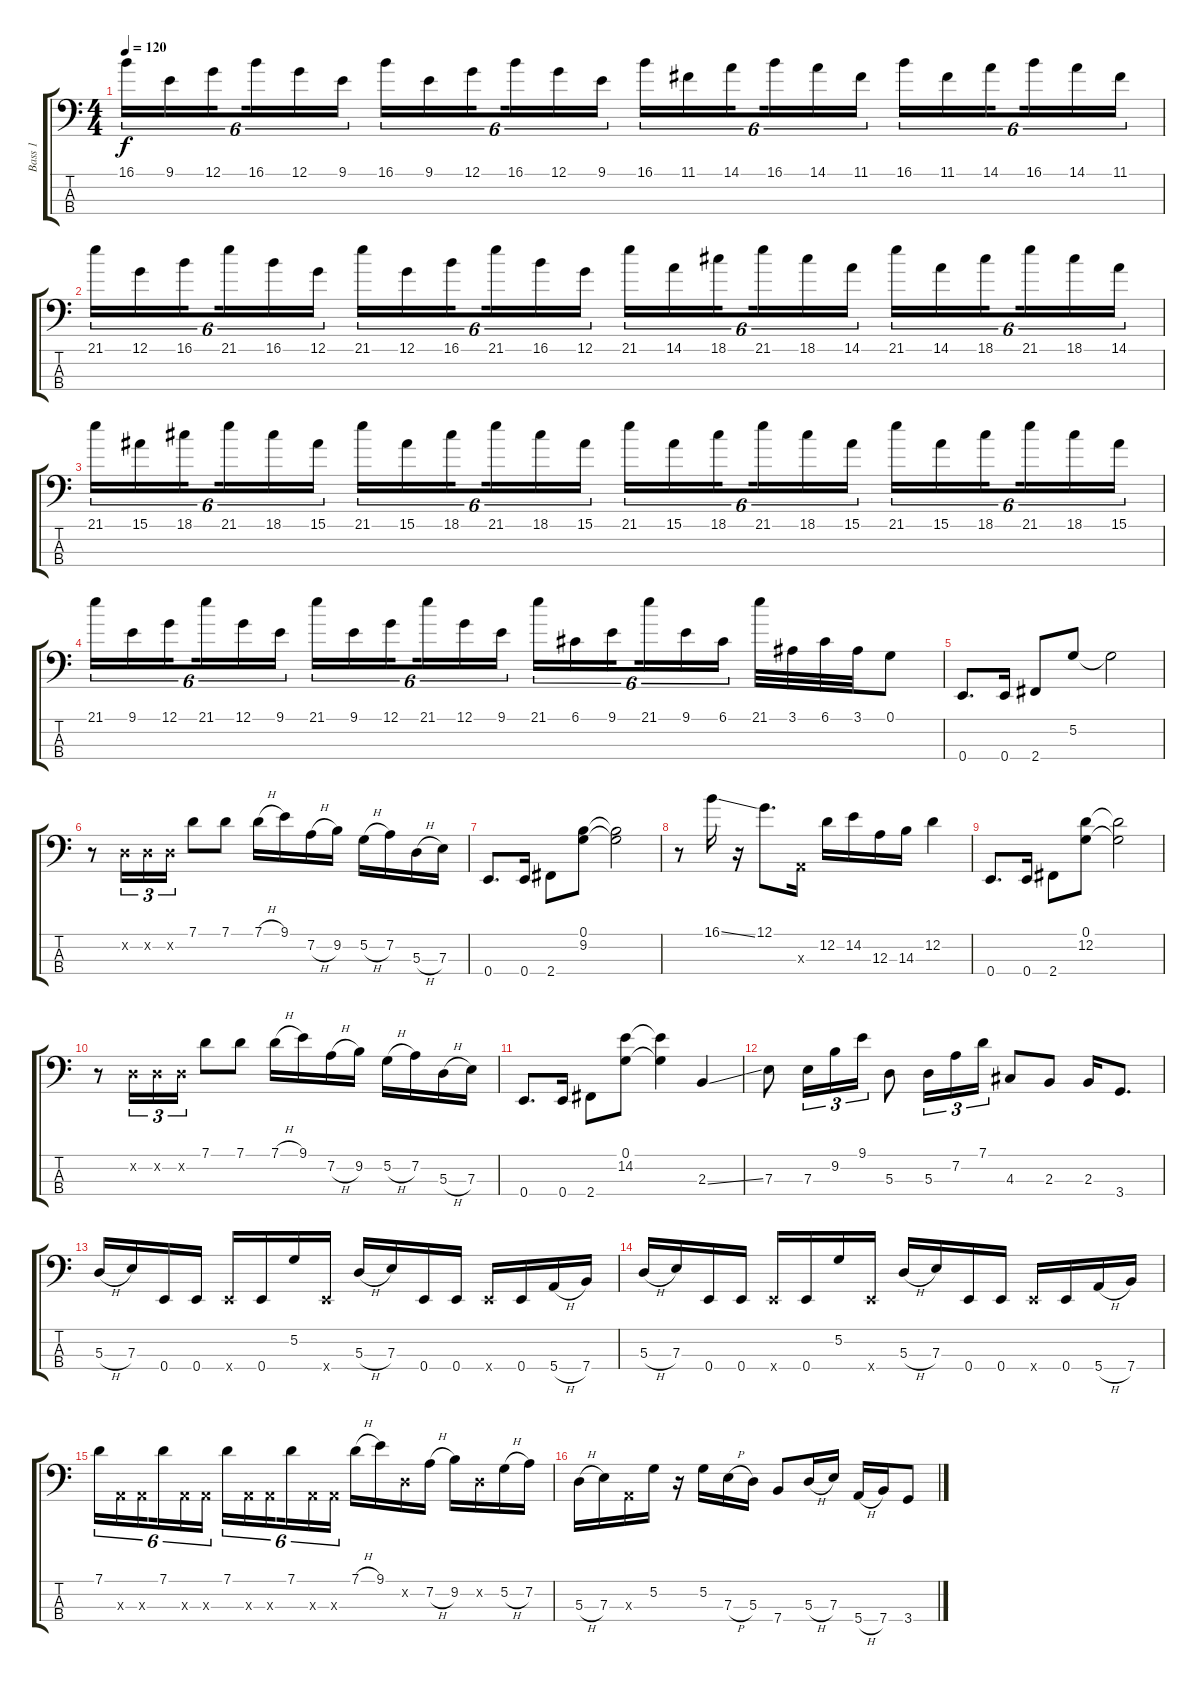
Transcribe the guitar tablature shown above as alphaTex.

\track ("Bass 1" "Bass 1") {solo instrument electricbassfinger}
\staff {score tabs}
\tuning (G2 D2 A1 E1) {hide}
\ts (4 4)
\tempo 120
\clef f4
\ks c
16.1.16{tu (6 4) dy f} 9.1.16{tu (6 4)} 12.1.16{tu (6 4) beam splitsecondary} 16.1.16{tu (6 4)} 12.1.16{tu (6 4)} 9.1.16{tu (6 4)} 16.1.16{tu (6 4)} 9.1.16{tu (6 4)} 12.1.16{tu (6 4) beam splitsecondary} 16.1.16{tu (6 4)} 12.1.16{tu (6 4)} 9.1.16{tu (6 4)} 16.1.16{tu (6 4)} 11.1.16{tu (6 4)} 14.1.16{tu (6 4) beam splitsecondary} 16.1.16{tu (6 4)} 14.1.16{tu (6 4)} 11.1.16{tu (6 4)} 16.1.16{tu (6 4)} 11.1.16{tu (6 4)} 14.1.16{tu (6 4) beam splitsecondary} 16.1.16{tu (6 4)} 14.1.16{tu (6 4)} 11.1.16{tu (6 4)} |
21.1.16{tu (6 4)} 12.1.16{tu (6 4)} 16.1.16{tu (6 4) beam splitsecondary} 21.1.16{tu (6 4)} 16.1.16{tu (6 4)} 12.1.16{tu (6 4)} 21.1.16{tu (6 4)} 12.1.16{tu (6 4)} 16.1.16{tu (6 4) beam splitsecondary} 21.1.16{tu (6 4)} 16.1.16{tu (6 4)} 12.1.16{tu (6 4)} 21.1.16{tu (6 4)} 14.1.16{tu (6 4)} 18.1.16{tu (6 4) beam splitsecondary} 21.1.16{tu (6 4)} 18.1.16{tu (6 4)} 14.1.16{tu (6 4)} 21.1.16{tu (6 4)} 14.1.16{tu (6 4)} 18.1.16{tu (6 4) beam splitsecondary} 21.1.16{tu (6 4)} 18.1.16{tu (6 4)} 14.1.16{tu (6 4)} |
21.1.16{tu (6 4)} 15.1.16{tu (6 4)} 18.1.16{tu (6 4) beam splitsecondary} 21.1.16{tu (6 4)} 18.1.16{tu (6 4)} 15.1.16{tu (6 4)} 21.1.16{tu (6 4)} 15.1.16{tu (6 4)} 18.1.16{tu (6 4) beam splitsecondary} 21.1.16{tu (6 4)} 18.1.16{tu (6 4)} 15.1.16{tu (6 4)} 21.1.16{tu (6 4)} 15.1.16{tu (6 4)} 18.1.16{tu (6 4) beam splitsecondary} 21.1.16{tu (6 4)} 18.1.16{tu (6 4)} 15.1.16{tu (6 4)} 21.1.16{tu (6 4)} 15.1.16{tu (6 4)} 18.1.16{tu (6 4) beam splitsecondary} 21.1.16{tu (6 4)} 18.1.16{tu (6 4)} 15.1.16{tu (6 4)} |
21.1.16{tu (6 4)} 9.1.16{tu (6 4)} 12.1.16{tu (6 4) beam splitsecondary} 21.1.16{tu (6 4)} 12.1.16{tu (6 4)} 9.1.16{tu (6 4)} 21.1.16{tu (6 4)} 9.1.16{tu (6 4)} 12.1.16{tu (6 4) beam splitsecondary} 21.1.16{tu (6 4)} 12.1.16{tu (6 4)} 9.1.16{tu (6 4)} 21.1.16{tu (6 4)} 6.1.16{tu (6 4)} 9.1.16{tu (6 4) beam splitsecondary} 21.1.16{tu (6 4)} 9.1.16{tu (6 4)} 6.1.16{tu (6 4)} 21.1.32 3.1.32 6.1.32 3.1.32 0.1.8 |
0.4.8{d} 0.4.16 2.4.8 5.2.8 5.2{t}.2 |
r.8 0.2{x}.16{tu (3 2)} 0.2{x}.16{tu (3 2)} 0.2{x}.16{tu (3 2)} 7.1.8 7.1.8 7.1{h}.16 9.1.16 7.2{h}.16 9.2.16 5.2{h}.16 7.2.16 5.3{h}.16 7.3.16 |
0.4.8{d} 0.4.16 2.4.8 (0.1 9.2).8 (0.1{t} 9.2{t}).2 |
r.8 16.1{ss}.16 r.16 12.1.8{d} 0.3{x}.16 12.2.16 14.2.16 12.3.16 14.3.16 12.2.4 |
0.4.8{d} 0.4.16 2.4.8 (0.1 12.2).8 (0.1{t} 12.2{t}).2 |
r.8 0.2{x}.16{tu (3 2)} 0.2{x}.16{tu (3 2)} 0.2{x}.16{tu (3 2)} 7.1.8 7.1.8 7.1{h}.16 9.1.16 7.2{h}.16 9.2.16 5.2{h}.16 7.2.16 5.3{h}.16 7.3.16 |
0.4.8{d} 0.4.16 2.4.8 (0.1 14.2).8 (0.1{t} 14.2{t}).4 2.3{ss}.4 |
7.3.8 7.3.16{tu (3 2)} 9.2.16{tu (3 2)} 9.1.16{tu (3 2)} 5.3.8 5.3.16{tu (3 2)} 7.2.16{tu (3 2)} 7.1.16{tu (3 2)} 4.3.8 2.3.8 2.3.16 3.4.8{d} |
5.3{h}.16 7.3.16 0.4.16 0.4.16 0.4{x}.16 0.4.16 5.2.16 0.4{x}.16 5.3{h}.16 7.3.16 0.4.16 0.4.16 0.4{x}.16 0.4.16 5.4{h}.16 7.4.16 |
5.3{h}.16 7.3.16 0.4.16 0.4.16 0.4{x}.16 0.4.16 5.2.16 0.4{x}.16 5.3{h}.16 7.3.16 0.4.16 0.4.16 0.4{x}.16 0.4.16 5.4{h}.16 7.4.16 |
7.1.16{tu (6 4)} 0.3{x}.16{tu (6 4)} 0.3{x}.16{tu (6 4) beam splitsecondary} 7.1.16{tu (6 4)} 0.3{x}.16{tu (6 4)} 0.3{x}.16{tu (6 4)} 7.1.16{tu (6 4)} 0.3{x}.16{tu (6 4)} 0.3{x}.16{tu (6 4) beam splitsecondary} 7.1.16{tu (6 4)} 0.3{x}.16{tu (6 4)} 0.3{x}.16{tu (6 4)} 7.1{h}.16 9.1.16 0.2{x}.16 7.2{h}.16 9.2.16 0.2{x}.16 5.2{h}.16 7.2.16 |
5.3{h}.16 7.3.16 0.3{x}.16 5.2.16 r.16 5.2.16 7.3{h}.16 5.3.16 7.4.8 5.3{h}.16 7.3.16 5.4{h}.16 7.4.16 3.4.8
